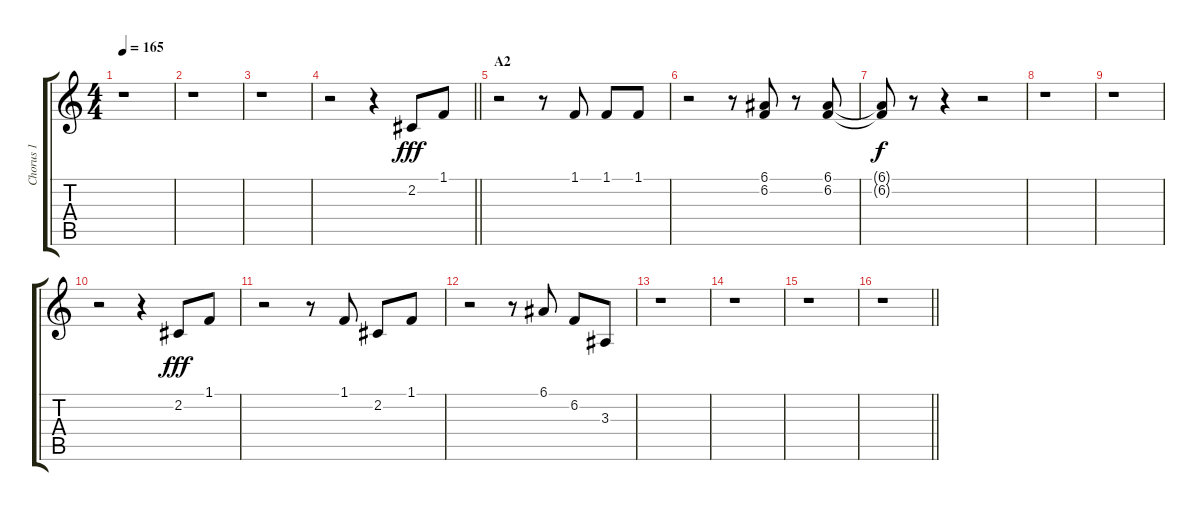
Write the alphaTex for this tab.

\track ("Chorus 1" "Chorus 1") {instrument synthvoice}
\staff {score tabs}
\tuning (E4 B3 G3 D3 A2 E2) {hide}
\ts (4 4)
\tempo 165
\clef g2
\ks c
r.1{dy fff} |
r.1 |
r.1 |
\barLineRight lightlight
r.2 r.4 2.2.8 1.1.8 |
\section ("" "A2")
r.2 r.8 1.1.8 1.1.8 1.1.8 |
r.2 r.8 (6.1 6.2).8 r.8 (6.1 6.2).8 |
(6.1{t} 6.2{t}).8{dy f} r.8 r.4 r.2 |
r.1 |
r.1 |
r.2 r.4 2.2.8{dy fff} 1.1.8 |
r.2 r.8 1.1.8 2.2.8 1.1.8 |
r.2 r.8 6.1.8 6.2.8 3.3.8 |
r.1 |
r.1 |
r.1 |
\barLineRight lightlight
r.1
